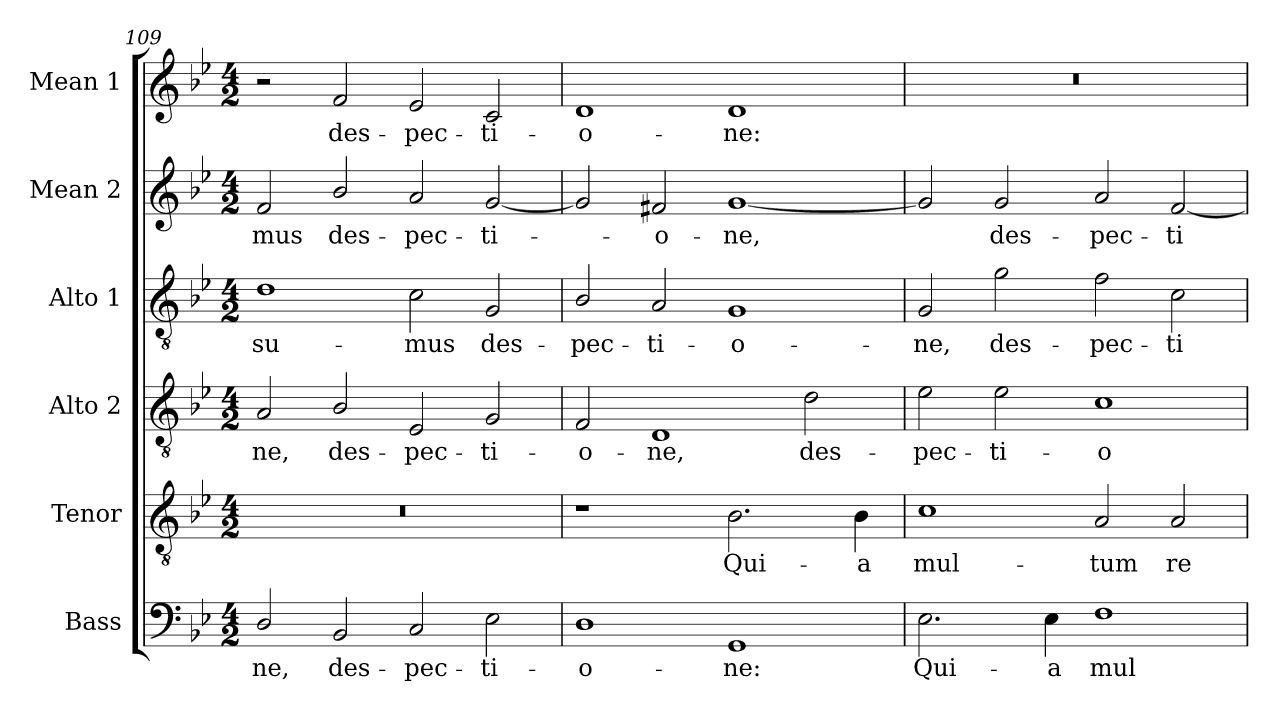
**kern	**text	**kern	**text	**kern	**text	**kern	**text	**kern	**text	**kern	**text
*part6	*part6	*part5	*part5	*part4	*part4	*part3	*part3	*part2	*part2	*part1	*part1
*staff6	*staff6	*staff5	*staff5	*staff4	*staff4	*staff3	*staff3	*staff2	*staff2	*staff1	*staff1
*I"Bass	*	*I"Tenor	*	*I"Alto 2	*	*I"Alto 1	*	*I"Mean 2	*	*I"Mean 1	*
*I'B.	*	*I'T.	*	*I'A2.	*	*I'A1	*	*I'M2.	*	*I'M1.	*
*clefF4	*	*clefGv2	*	*clefGv2	*	*clefGv2	*	*clefG2	*	*clefG2	*
*	*	*ITrd7c12	*	*ITrd7c12	*	*ITrd7c12	*	*	*	*	*
*k[b-e-]	*	*k[b-e-]	*	*k[b-e-]	*	*k[b-e-]	*	*k[b-e-]	*	*k[b-e-]	*
*g:	*	*g:	*	*g:	*	*g:	*	*g:	*	*g:	*
*M4/2	*	*M4/2	*	*M4/2	*	*M4/2	*	*M4/2	*	*M4/2	*
=109	=109	=109	=109	=109	=109	=109	=109	=109	=109	=109	=109
!	!LO:LY:b:color=#000000	!LO:N:vis=1	!	!	!	!	!	!	!	!	!
!	!	!	!	!	!LO:LY:b:color=#000000	!	!	!	!	!	!
!	!	!	!	!	!	!	!LO:LY:b:color=#000000	!	!	!	!
!	!	!	!	!	!	!	!	!	!LO:LY:b:color=#000000	!	!
2Di/	-ne,	0r	.	2AAi/	-ne,	1Di	su-	2fi/	-mus	2r	.
!	!LO:LY:b:color=#000000	!	!	!	!	!	!	!	!	!	!
!	!	!	!	!	!LO:LY:b:color=#000000	!	!	!	!	!	!
!	!	!	!	!	!	!	!	!	!LO:LY:b:color=#000000	!	!
!	!	!	!	!	!	!	!	!	!	!	!LO:LY:b:color=#000000
2BB-i/	des-	.	.	2BB-i/	des-	.	.	2b-i/	des-	2fi/	des-
!	!LO:LY:b:color=#000000	!	!	!	!	!	!	!	!	!	!
!	!	!	!	!	!LO:LY:b:color=#000000	!	!	!	!	!	!
!	!	!	!	!	!	!	!LO:LY:b:color=#000000	!	!	!	!
!	!	!	!	!	!	!	!	!	!LO:LY:b:color=#000000	!	!
!	!	!	!	!	!	!	!	!	!	!	!LO:LY:b:color=#000000
2Ci/	-pec-	.	.	2EE-i/	-pec-	2Ci\	-mus	2ai/	-pec-	2e-i/	-pec-
!	!LO:LY:b:color=#000000	!	!	!	!	!	!	!	!	!	!
!	!	!	!	!	!LO:LY:b:color=#000000	!	!	!	!	!	!
!	!	!	!	!	!	!	!LO:LY:b:color=#000000	!	!	!	!
!	!	!	!	!	!	!	!	!	!LO:LY:b:color=#000000	!	!
!	!	!	!	!	!	!	!	!	!	!	!LO:LY:b:color=#000000
2E-i\	-ti-	.	.	2GGi/	-ti-	2GGi/	des-	[<2gi/	-ti-	2ci/	-ti-
=110	=110	=110	=110	=110	=110	=110	=110	=110	=110	=110	=110
!	!LO:LY:b:color=#000000	!	!	!	!	!	!	!	!	!	!
!	!	!	!	!	!LO:LY:b:color=#000000	!	!	!	!	!	!
!	!	!	!	!	!	!	!LO:LY:b:color=#000000	!	!	!	!
!	!	!	!	!	!	!	!	!	!	!	!LO:LY:b:color=#000000
1Di	-o-	1r	.	2FFi/	-o-	2BB-i/	-pec-	2gi/]	.	1di	-o-
!	!	!	!	!	!LO:LY:b:color=#000000	!	!	!	!	!	!
!	!	!	!	!	!	!	!LO:LY:b:color=#000000	!	!	!	!
!	!	!	!	!	!	!	!	!	!LO:LY:b:color=#000000	!	!
.	.	.	.	1DDi	-ne,	2AAi/	-ti-	2f#Xi/	-o-	.	.
!	!LO:LY:b:color=#000000	!	!	!	!	!	!	!	!	!	!
!	!	!	!LO:LY:b:color=#000000	!	!	!	!	!	!	!	!
!	!	!	!	!	!	!	!LO:LY:b:color=#000000	!	!	!	!
!	!	!	!	!	!	!	!	!	!LO:LY:b:color=#000000	!	!
!	!	!	!	!	!	!	!	!	!	!	!LO:LY:b:color=#000000
1GGi	-ne:	2.BB-i\	Qui-	.	.	1GGi	-o-	[<1gi	-ne,	1di	-ne:
!	!	!	!	!	!LO:LY:b:color=#000000	!	!	!	!	!	!
.	.	.	.	2Di\	des-	.	.	.	.	.	.
!	!	!	!LO:LY:b:color=#000000	!	!	!	!	!	!	!	!
.	.	4BB-i\	-a	.	.	.	.	.	.	.	.
=111	=111	=111	=111	=111	=111	=111	=111	=111	=111	=111	=111
!	!LO:LY:b:color=#000000	!	!	!	!	!	!	!	!	!	!
!	!	!	!LO:LY:b:color=#000000	!	!	!	!	!	!	!	!
!	!	!	!	!	!LO:LY:b:color=#000000	!	!	!	!	!	!
!	!	!	!	!	!	!	!LO:LY:b:color=#000000	!	!	!LO:N:vis=1	!
2.E-i\	Qui-	1Ci	mul-	2E-i\	-pec-	2GGi/	-ne,	2gi/]	.	0r	.
!	!	!	!	!	!LO:LY:b:color=#000000	!	!	!	!	!	!
!	!	!	!	!	!	!	!LO:LY:b:color=#000000	!	!	!	!
!	!	!	!	!	!	!	!	!	!LO:LY:b:color=#000000	!	!
.	.	.	.	2E-i\	-ti-	2Gi\	des-	2gi/	des-	.	.
!	!LO:LY:b:color=#000000	!	!	!	!	!	!	!	!	!	!
4E-i\	-a	.	.	.	.	.	.	.	.	.	.
!	!LO:LY:b:color=#000000	!	!	!	!	!	!	!	!	!	!
!	!	!	!LO:LY:b:color=#000000	!	!	!	!	!	!	!	!
!	!	!	!	!	!LO:LY:b:color=#000000	!	!	!	!	!	!
!	!	!	!	!	!	!	!LO:LY:b:color=#000000	!	!	!	!
!	!	!	!	!	!	!	!	!	!LO:LY:b:color=#000000	!	!
1Fi	mul-	2AAi/	-tum	1Ci	-o-	2Fi\	-pec-	2ai/	-pec-	.	.
!	!	!	!LO:LY:b:color=#000000	!	!	!	!	!	!	!	!
!	!	!	!	!	!	!	!LO:LY:b:color=#000000	!	!	!	!
!	!	!	!	!	!	!	!	!	!LO:LY:b:color=#000000	!	!
.	.	2AAi/	re-	.	.	2Ci\	-ti-	[<2fi/	-ti-	.	.
=	=	=	=	=	=	=	=	=	=	=	=
*-	*-	*-	*-	*-	*-	*-	*-	*-	*-	*-	*-
